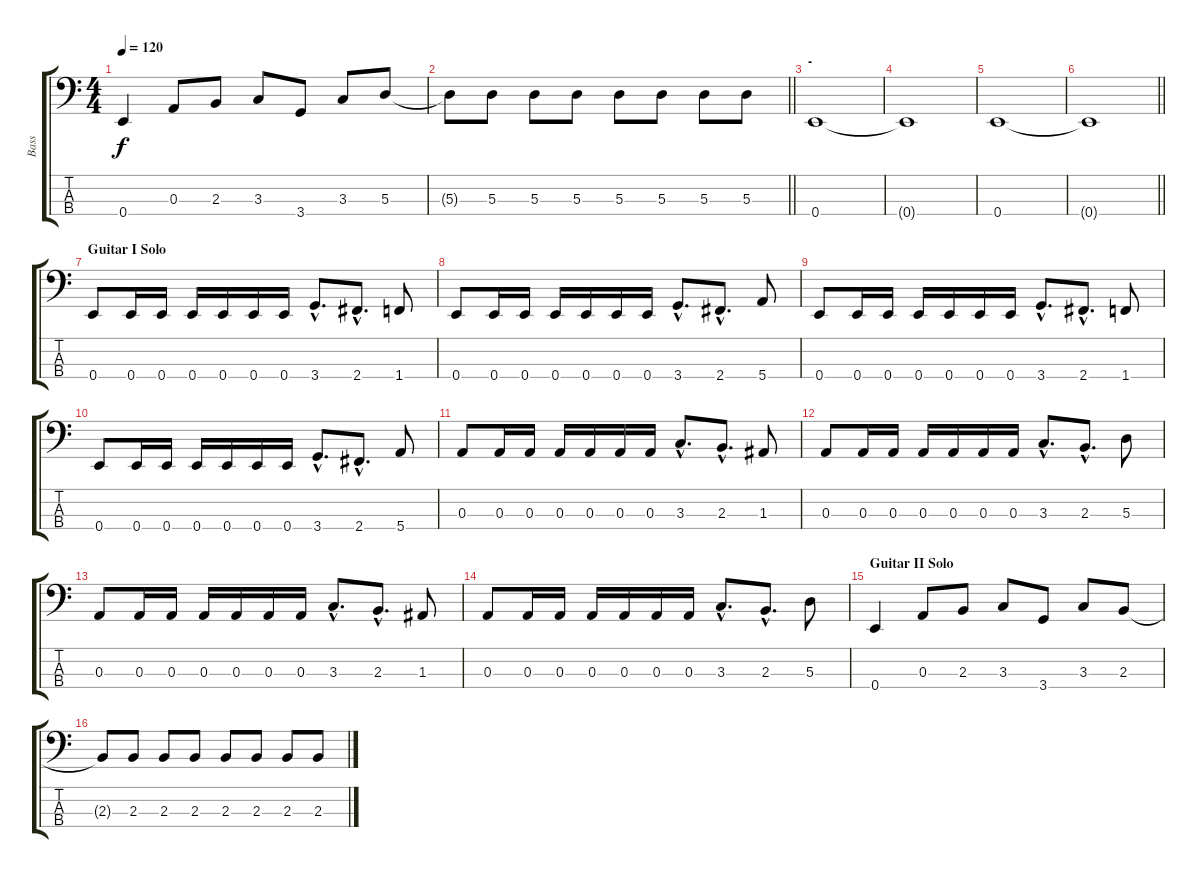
\track ("Bass" "Bass") {instrument electricbassfinger}
\staff {score tabs}
\tuning (G2 D2 A1 E1) {hide}
\ts (4 4)
\tempo 120
\clef f4
\ks c
0.4.4{dy f} 0.3.8 2.3.8 3.3.8 3.4.8 3.3.8 5.3.8 |
\barLineRight lightlight
5.3{t}.8 5.3.8 5.3.8 5.3.8 5.3.8 5.3.8 5.3.8 5.3.8 |
\section ("" "-")
0.4.1 |
0.4{t}.1 |
0.4.1 |
\barLineRight lightlight
0.4{t}.1 |
\section ("" "Guitar I Solo")
0.4.8 0.4.16 0.4.16 0.4.16 0.4.16 0.4.16 0.4.16 3.4{hac}.8{d} 2.4{hac}.8{d} 1.4.8 |
0.4.8 0.4.16 0.4.16 0.4.16 0.4.16 0.4.16 0.4.16 3.4{hac}.8{d} 2.4{hac}.8{d} 5.4.8 |
0.4.8 0.4.16 0.4.16 0.4.16 0.4.16 0.4.16 0.4.16 3.4{hac}.8{d} 2.4{hac}.8{d} 1.4.8 |
0.4.8 0.4.16 0.4.16 0.4.16 0.4.16 0.4.16 0.4.16 3.4{hac}.8{d} 2.4{hac}.8{d} 5.4.8 |
0.3.8 0.3.16 0.3.16 0.3.16 0.3.16 0.3.16 0.3.16 3.3{hac}.8{d} 2.3{hac}.8{d} 1.3.8 |
0.3.8 0.3.16 0.3.16 0.3.16 0.3.16 0.3.16 0.3.16 3.3{hac}.8{d} 2.3{hac}.8{d} 5.3.8 |
0.3.8 0.3.16 0.3.16 0.3.16 0.3.16 0.3.16 0.3.16 3.3{hac}.8{d} 2.3{hac}.8{d} 1.3.8 |
0.3.8 0.3.16 0.3.16 0.3.16 0.3.16 0.3.16 0.3.16 3.3{hac}.8{d} 2.3{hac}.8{d} 5.3.8 |
\section ("" "Guitar II Solo")
0.4.4 0.3.8 2.3.8 3.3.8 3.4.8 3.3.8 2.3.8 |
2.3{t}.8 2.3.8 2.3.8 2.3.8 2.3.8 2.3.8 2.3.8 2.3.8
